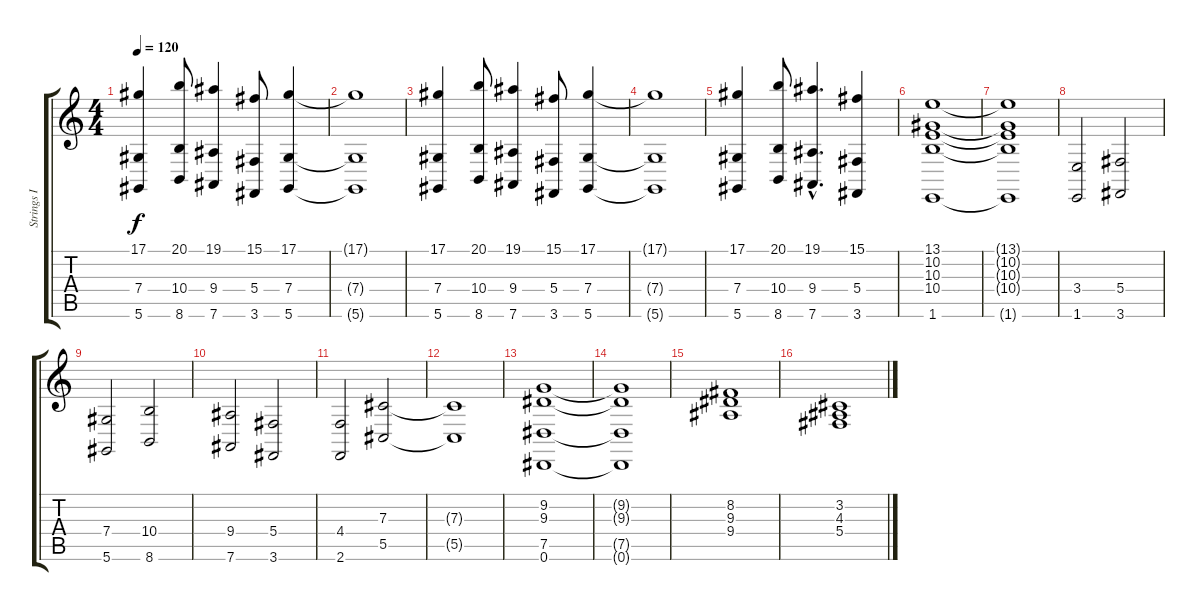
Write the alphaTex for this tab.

\track ("Strings I" "Strings I") {instrument stringensemble1}
\staff {score tabs}
\tuning (Eb4 Bb3 Gb3 Db3 Ab2 Eb2) {hide}
\ts (4 4)
\tempo 120
\clef g2
\ks c
(17.1 7.4 5.6).4{dy f} (20.1 10.4 8.6).8 (19.1 9.4 7.6).4 (15.1 5.4 3.6).8 (17.1 7.4 5.6).4 |
(17.1{t} 7.4{t} 5.6{t}).1 |
(17.1 7.4 5.6).4 (20.1 10.4 8.6).8 (19.1 9.4 7.6).4 (15.1 5.4 3.6).8 (17.1 7.4 5.6).4 |
(17.1{t} 7.4{t} 5.6{t}).1 |
(17.1 7.4 5.6).4 (20.1 10.4 8.6).8 (19.1{hac} 9.4{hac} 7.6{hac}).4{d} (15.1 5.4 3.6).4 |
(13.1 10.2 10.3 10.4 1.6).1 |
(13.1{t} 10.2{t} 10.3{t} 10.4{t} 1.6{t}).1{volume 0} |
(3.4 1.6).2{volume 10} (5.4 3.6).2 |
(7.4 5.6).2 (10.4 8.6).2 |
(9.4 7.6).2 (5.4 3.6).2 |
(4.4 2.6).2 (7.3 5.5).2 |
(7.3{t} 5.5{t}).1 |
(9.2 9.3 7.5 0.6).1 |
(9.2{t} 9.3{t} 7.5{t} 0.6{t}).1 |
(8.2 9.3 9.4).1{volume 8} |
(3.2 4.3 5.4).1
